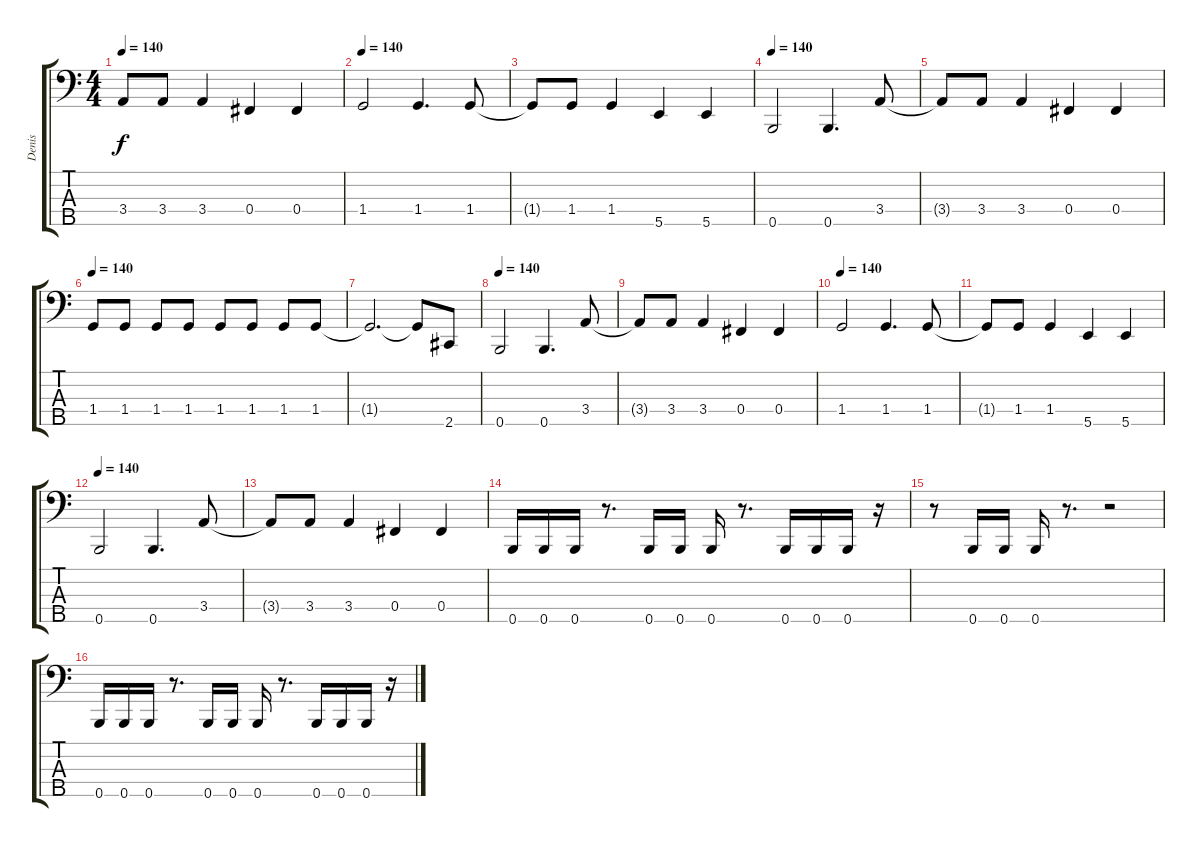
\track ("Denis" "Denis") {instrument electricbasspick}
\staff {score tabs}
\tuning (A2 E2 B1 Gb1 B0) {hide}
\ts (4 4)
\tempo 140
\clef f4
\ks c
3.4{t}.8{dy f} 3.4.8 3.4.4 0.4.4 0.4.4 |
\tempo 140
1.4.2 1.4.4{d} 1.4.8 |
1.4{t}.8 1.4.8 1.4.4 5.5.4 5.5.4 |
\tempo 140
0.5.2 0.5.4{d} 3.4.8 |
3.4{t}.8 3.4.8 3.4.4 0.4.4 0.4.4 |
\tempo 140
1.4.8 1.4.8 1.4.8 1.4.8 1.4.8 1.4.8 1.4.8 1.4.8 |
1.4{t}.2{d} 1.4{t}.8 2.5.8 |
\tempo 140
0.5.2 0.5.4{d} 3.4.8 |
3.4{t}.8 3.4.8 3.4.4 0.4.4 0.4.4 |
\tempo 140
1.4.2 1.4.4{d} 1.4.8 |
1.4{t}.8 1.4.8 1.4.4 5.5.4 5.5.4 |
\tempo 140
0.5.2 0.5.4{d} 3.4.8 |
3.4{t}.8 3.4.8 3.4.4 0.4.4 0.4.4 |
0.5.16 0.5.16 0.5.16 r.8{d} 0.5.16 0.5.16 0.5.16 r.8{d} 0.5.16 0.5.16 0.5.16 r.16 |
r.8 0.5.16 0.5.16 0.5.16 r.8{d} r.2 |
0.5.16 0.5.16 0.5.16 r.8{d} 0.5.16 0.5.16 0.5.16 r.8{d} 0.5.16 0.5.16 0.5.16 r.16
